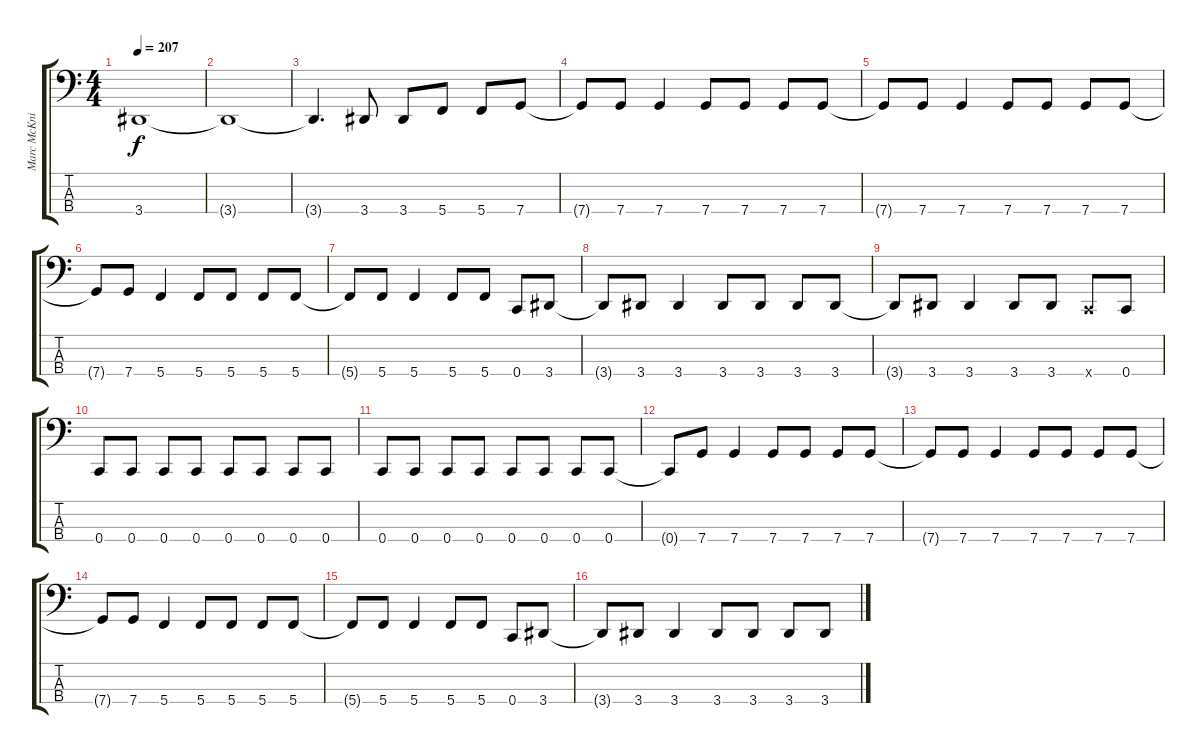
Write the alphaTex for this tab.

\track ("Marc McKnight" "Marc McKni") {instrument electricbasspick}
\staff {score tabs}
\tuning (F2 C2 G1 C1) {hide}
\ts (4 4)
\tempo 207
\clef f4
\ks c
3.4{t}.1{dy f} |
3.4{t}.1 |
3.4{t}.4{d} 3.4.8 3.4.8 5.4.8 5.4.8 7.4.8 |
7.4{t}.8 7.4.8 7.4.4 7.4.8 7.4.8 7.4.8 7.4.8 |
7.4{t}.8 7.4.8 7.4.4 7.4.8 7.4.8 7.4.8 7.4.8 |
7.4{t}.8 7.4.8 5.4.4 5.4.8 5.4.8 5.4.8 5.4.8 |
5.4{t}.8 5.4.8 5.4.4 5.4.8 5.4.8 0.4.8 3.4.8 |
3.4{t}.8 3.4.8 3.4.4 3.4.8 3.4.8 3.4.8 3.4.8 |
3.4{t}.8 3.4.8 3.4.4 3.4.8 3.4.8 0.4{x}.8 0.4.8 |
0.4.8 0.4.8 0.4.8 0.4.8 0.4.8 0.4.8 0.4.8 0.4.8 |
0.4.8 0.4.8 0.4.8 0.4.8 0.4.8 0.4.8 0.4.8 0.4.8 |
0.4{t}.8 7.4.8 7.4.4 7.4.8 7.4.8 7.4.8 7.4.8 |
7.4{t}.8 7.4.8 7.4.4 7.4.8 7.4.8 7.4.8 7.4.8 |
7.4{t}.8 7.4.8 5.4.4 5.4.8 5.4.8 5.4.8 5.4.8 |
5.4{t}.8 5.4.8 5.4.4 5.4.8 5.4.8 0.4.8 3.4.8 |
3.4{t}.8 3.4.8 3.4.4 3.4.8 3.4.8 3.4.8 3.4.8
